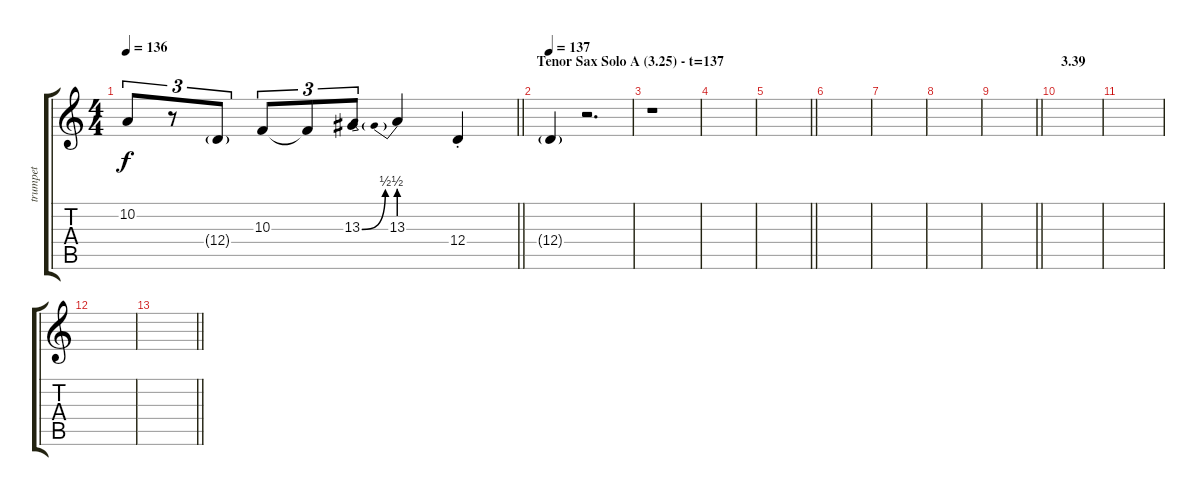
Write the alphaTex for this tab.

\track ("trumpet" "trumpet") {instrument trumpet}
\staff {score tabs}
\tuning (E4 B3 G3 D3 A2 E2) {hide}
\ts (4 4)
\tempo 136
\clef g2
\barLineRight lightlight
\ks c
10.2{t}.8{tu (3 2) dy f} r.8{tu (3 2)} 12.4{g}.8{tu (3 2)} 10.3.8{tu (3 2)} 10.3{t}.8{tu (3 2)} 13.3{be (bend 0 0 60 2)}.8{tu (3 2)} 13.3{be (prebend 0 2 60 2)}.4 12.4{st}.4 |
\section ("" "Tenor Sax Solo A (3.25) - t=137")
\tempo 137
12.4{g}.4 r.2{d} |
r.1 |
|
\barLineRight lightlight
|
|
|
|
\barLineRight lightlight
|
\section ("" "3.39")
|
|
|
\barLineRight lightlight
